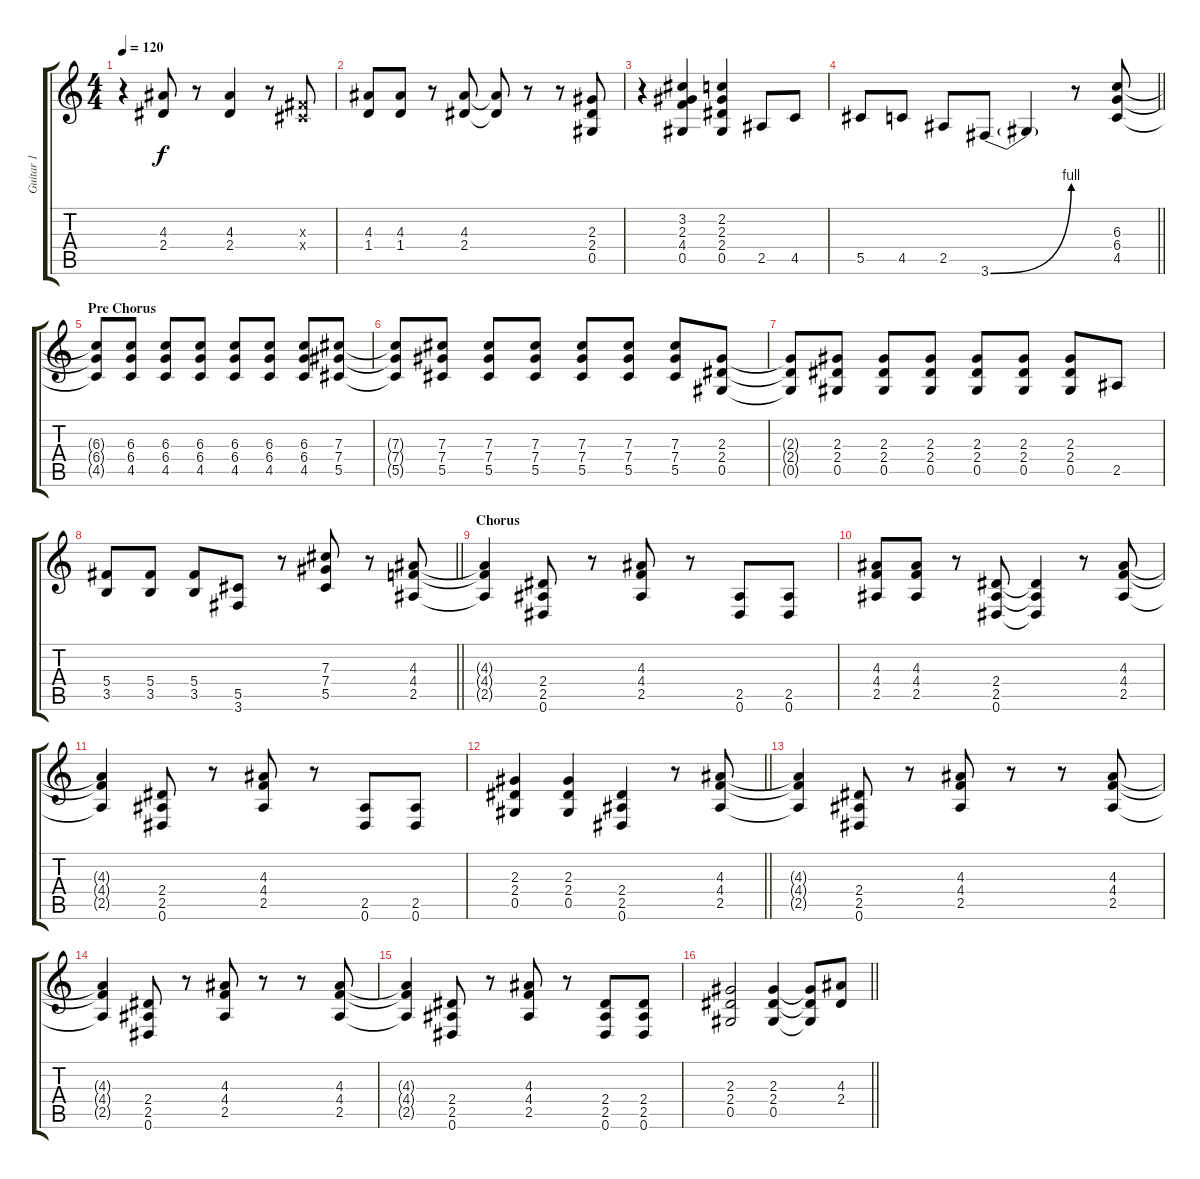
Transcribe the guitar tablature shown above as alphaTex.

\track ("Guitar 1" "Guitar 1") {instrument overdrivenguitar}
\staff {score tabs}
\tuning (Eb4 Bb3 Gb3 Db3 Ab2 Eb2) {hide}
\ts (4 4)
\tempo 120
\clef g2
\ks c
r.4{dy f} (4.3 2.4).8 r.8 (4.3 2.4).4 r.8 (0.3{x} 0.4{x}).8 |
(4.3 1.4).8 (4.3 1.4).8 r.8 (4.3 2.4).8 (4.3{t} 2.4{t}).8 r.8 r.8 (2.3 2.4 0.5).8 |
r.4 (3.2 2.3 4.4 0.5).4 (2.2 2.3 2.4 0.5).4 2.5.8 4.5.8 |
\barLineRight lightlight
5.5.8 4.5.8 2.5.8 3.6{be (bend 0 0 60 4)}.8 3.6{t}.4 r.8 (6.3 6.4 4.5).8 |
\section ("" "Pre Chorus")
(6.3{t} 6.4{t} 4.5{t}).8 (6.3 6.4 4.5).8 (6.3 6.4 4.5).8 (6.3 6.4 4.5).8 (6.3 6.4 4.5).8 (6.3 6.4 4.5).8 (6.3 6.4 4.5).8 (7.3 7.4 5.5).8 |
(7.3{t} 7.4{t} 5.5{t}).8 (7.3 7.4 5.5).8 (7.3 7.4 5.5).8 (7.3 7.4 5.5).8 (7.3 7.4 5.5).8 (7.3 7.4 5.5).8 (7.3 7.4 5.5).8 (2.3 2.4 0.5).8 |
(2.3{t} 2.4{t} 0.5{t}).8 (2.3 2.4 0.5).8 (2.3 2.4 0.5).8 (2.3 2.4 0.5).8 (2.3 2.4 0.5).8 (2.3 2.4 0.5).8 (2.3 2.4 0.5).8 2.5.8 |
\barLineRight lightlight
(5.4 3.5).8 (5.4 3.5).8 (5.4 3.5).8 (5.5 3.6).8 r.8 (7.3 7.4 5.5).8 r.8 (4.3 4.4 2.5).8 |
\section ("" "Chorus")
(4.3{t} 4.4{t} 2.5{t}).4 (2.4 2.5 0.6).8 r.8 (4.3 4.4 2.5).8 r.8 (2.5 0.6).8 (2.5 0.6).8 |
(4.3 4.4 2.5).8 (4.3 4.4 2.5).8 r.8 (2.4 2.5 0.6).8 (2.4{t} 2.5{t} 0.6{t}).4 r.8 (4.3 4.4 2.5).8 |
(4.3{t} 4.4{t} 2.5{t}).4 (2.4 2.5 0.6).8 r.8 (4.3 4.4 2.5).8 r.8 (2.5 0.6).8 (2.5 0.6).8 |
\barLineRight lightlight
(2.3 2.4 0.5).4 (2.3 2.4 0.5).4 (2.4 2.5 0.6).4 r.8 (4.3 4.4 2.5).8 |
(4.3{t} 4.4{t} 2.5{t}).4 (2.4 2.5 0.6).8 r.8 (4.3 4.4 2.5).8 r.8 r.8 (4.3 4.4 2.5).8 |
(4.3{t} 4.4{t} 2.5{t}).4 (2.4 2.5 0.6).8 r.8 (4.3 4.4 2.5).8 r.8 r.8 (4.3 4.4 2.5).8 |
(4.3{t} 4.4{t} 2.5{t}).4 (2.4 2.5 0.6).8 r.8 (4.3 4.4 2.5).8 r.8 (2.4 2.5 0.6).8 (2.4 2.5 0.6).8 |
\barLineRight lightlight
(2.3 2.4 0.5).2 (2.3 2.4 0.5).4 (2.3{t} 2.4{t} 0.5{t}).8 (4.3 2.4).8
